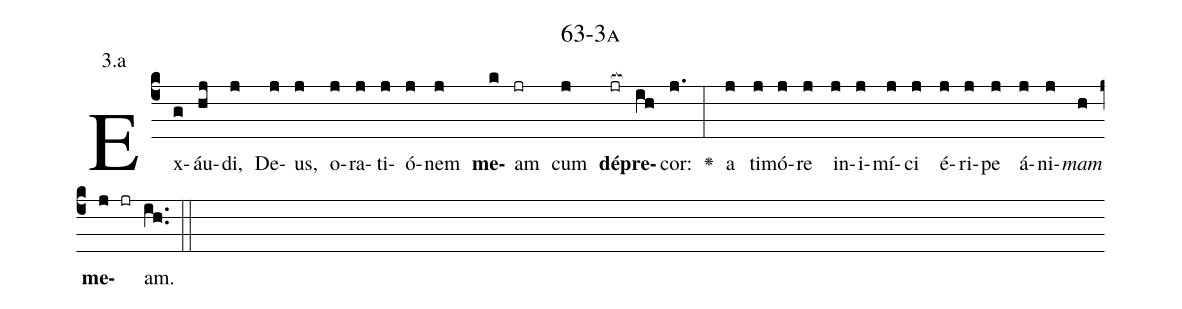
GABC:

name: 63-3a;
annotation: 3.a;
%%
(c4)Ex(g)áu(hj)di,(j) De(j)us,(j) o(j)ra(j)ti(j)ó(j)nem(j) <b>me</b>(k)am(jr) cum(j) <b>dé</b>(jr[ocb:1{])<b>pre</b>(ih[ocb:0}])cor:(j.) <v>\greheightstar</v>(:) a(j) ti(j)mó(j)re(j) in(j)i(j)mí(j)ci(j) é(j)ri(j)pe(j) á(j)ni(j)<i>mam</i>(h) <b>me</b>(j jr)am.(ih..) (::)


%E(j) u(j) o(j) u(h) a(j) e.(ih..) (::)
